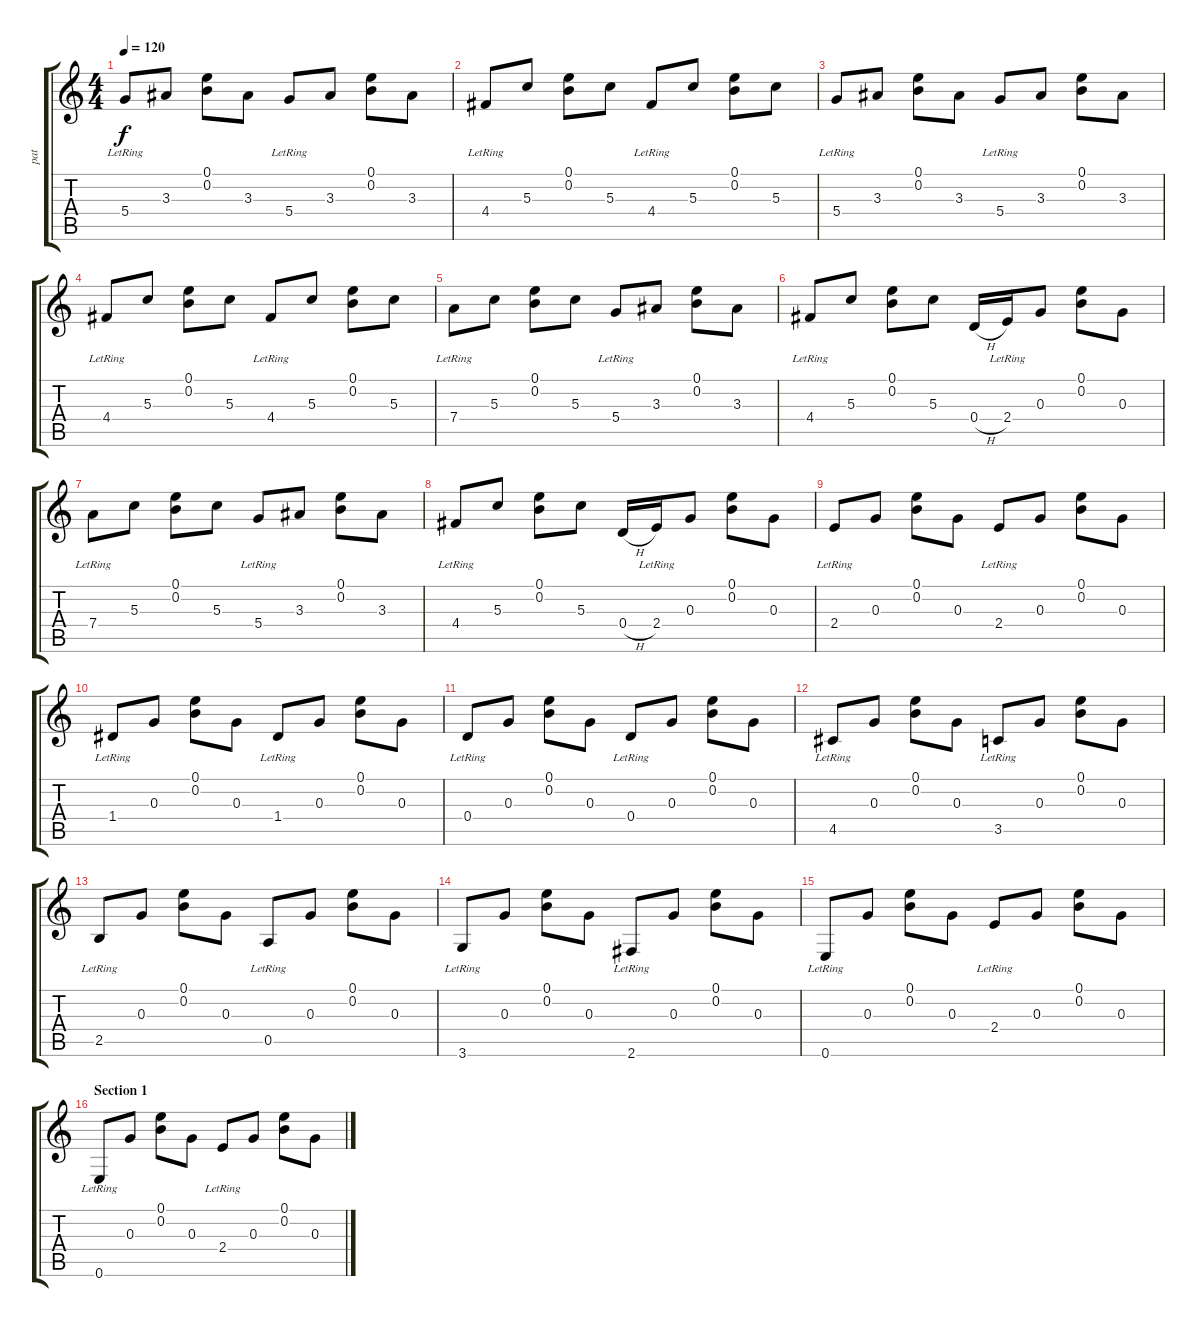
\track ("pat" "pat") {instrument acousticguitarsteel}
\staff {score tabs}
\tuning (E4 B3 G3 D3 A2 E2) {hide}
\ts (4 4)
\tempo 120
\clef g2
\ks c
5.4{lr}.8{dy f instrument acousticguitarsteel} 3.3.8 (0.1 0.2).8 3.3.8 5.4{lr}.8 3.3.8 (0.1 0.2).8 3.3.8 |
4.4{lr}.8 5.3.8 (0.1 0.2).8 5.3.8 4.4{lr}.8 5.3.8 (0.1 0.2).8 5.3.8 |
5.4{lr}.8 3.3.8 (0.1 0.2).8 3.3.8 5.4{lr}.8 3.3.8 (0.1 0.2).8 3.3.8 |
4.4{lr}.8 5.3.8 (0.1 0.2).8 5.3.8 4.4{lr}.8 5.3.8 (0.1 0.2).8 5.3.8 |
7.4{lr}.8 5.3.8 (0.1 0.2).8 5.3.8 5.4{lr}.8 3.3.8 (0.1 0.2).8 3.3.8 |
4.4{lr}.8 5.3.8 (0.1 0.2).8 5.3.8 0.4{h}.16 2.4{lr}.16 0.3.8 (0.1 0.2).8 0.3.8 |
7.4{lr}.8 5.3.8 (0.1 0.2).8 5.3.8 5.4{lr}.8 3.3.8 (0.1 0.2).8 3.3.8 |
4.4{lr}.8 5.3.8 (0.1 0.2).8 5.3.8 0.4{h}.16 2.4{lr}.16 0.3.8 (0.1 0.2).8 0.3.8 |
2.4{lr}.8 0.3.8 (0.1 0.2).8 0.3.8 2.4{lr}.8 0.3.8 (0.1 0.2).8 0.3.8 |
1.4{lr}.8 0.3.8 (0.1 0.2).8 0.3.8 1.4{lr}.8 0.3.8 (0.1 0.2).8 0.3.8 |
0.4{lr}.8 0.3.8 (0.1 0.2).8 0.3.8 0.4{lr}.8 0.3.8 (0.1 0.2).8 0.3.8 |
4.5{lr}.8 0.3.8 (0.1 0.2).8 0.3.8 3.5{lr}.8 0.3.8 (0.1 0.2).8 0.3.8 |
2.5{lr}.8 0.3.8 (0.1 0.2).8 0.3.8 0.5{lr}.8 0.3.8 (0.1 0.2).8 0.3.8 |
3.6{lr}.8 0.3.8 (0.1 0.2).8 0.3.8 2.6{lr}.8 0.3.8 (0.1 0.2).8 0.3.8 |
0.6{lr}.8 0.3.8 (0.1 0.2).8 0.3.8 2.4{lr}.8 0.3.8 (0.1 0.2).8 0.3.8 |
\section ("" "Section 1")
0.6{lr}.8 0.3.8 (0.1 0.2).8 0.3.8 2.4{lr}.8 0.3.8 (0.1 0.2).8 0.3.8
